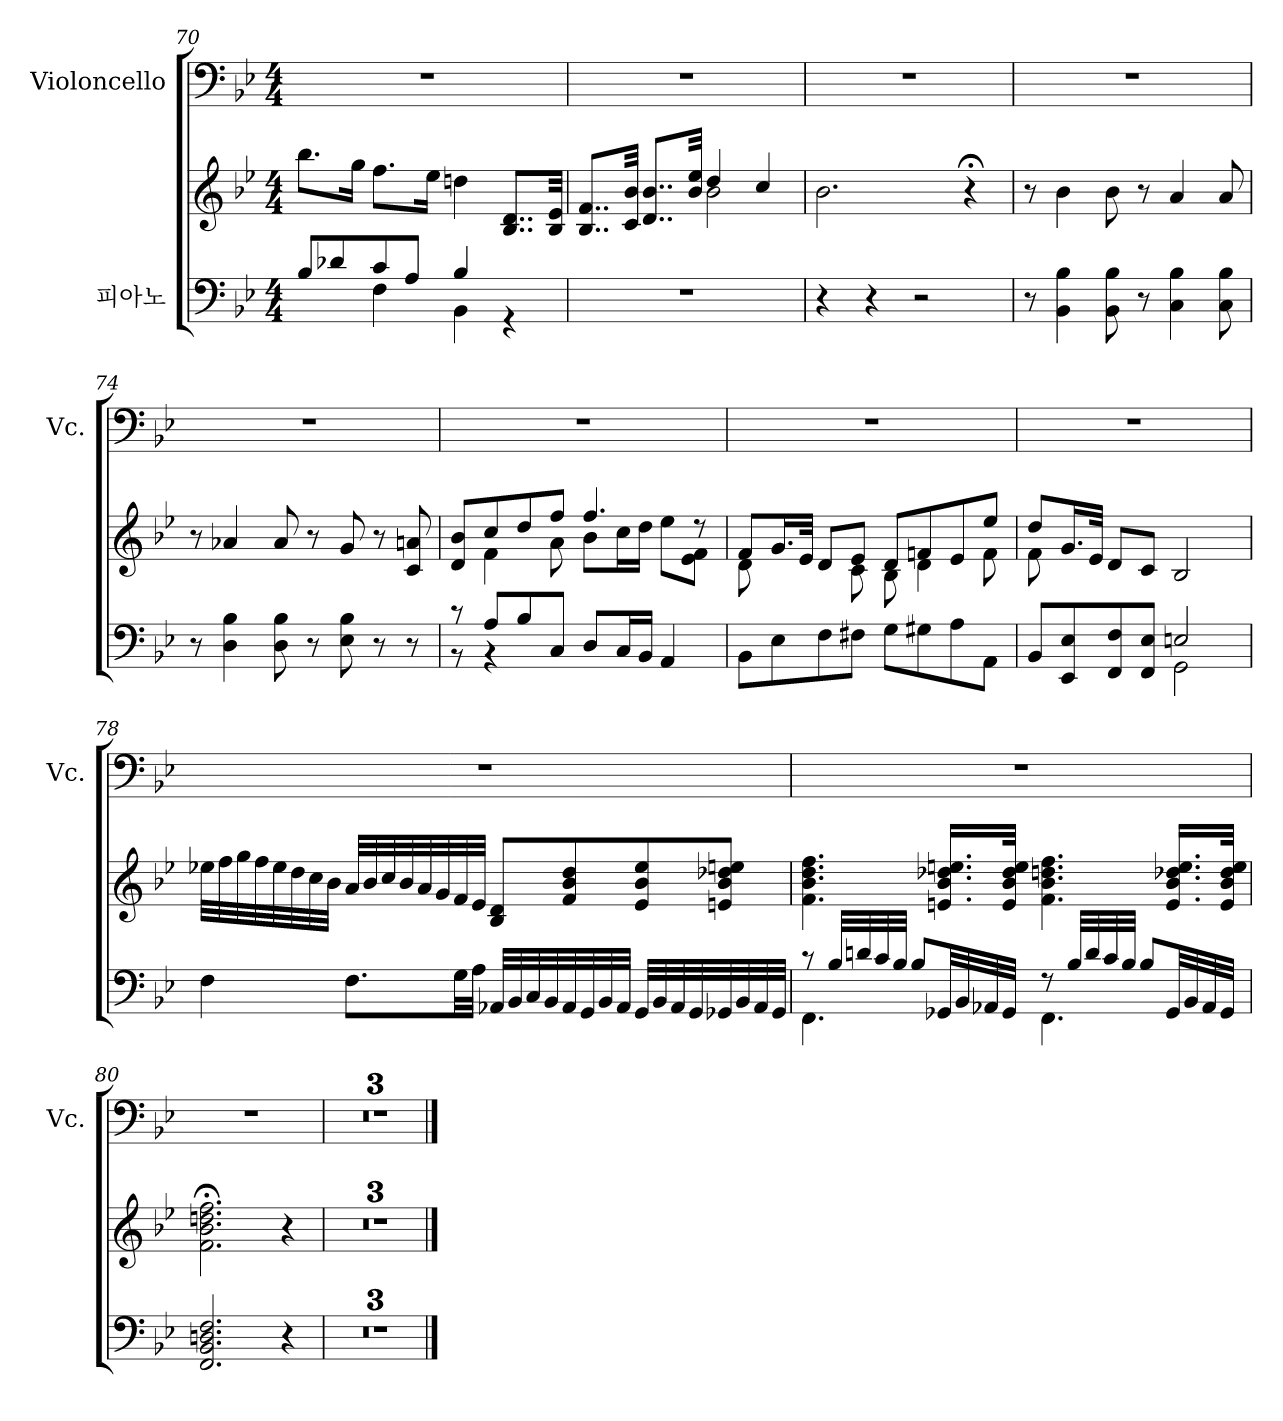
**kern	**kern	**kern
*part2	*part2	*part1
*staff3	*staff2	*staff1
*I"피아노	*	*I"Violoncello
*	*	*I'Vc.
*clefF4	*clefG2	*clefF4
*k[b-e-]	*k[b-e-]	*k[b-e-]
*M4/4	*M4/4	*M4/4
=70	=70	=70
*^	*	*
8B-/L	4ryy	8.bb-\L	1r
8d-X/	.	.	.
.	.	16gg\Jk	.
8c/	4F\	8.ff\L	.
8A/J	.	.	.
.	.	16ee-\Jk	.
4B-/	4BB-\	4ddn\	.
4rGG	4ryy	8..B-/ 8..d/L	.
.	.	32B-/ 32e-/Jkk	.
*v	*v	*	*
=71	=71	=71
*	*^	*
1r	8..B-/ 8..f/L	2ryy	1r
.	32c/ 32b-/Jkk	.	.
.	8..d/ 8..b-/L	.	.
.	32b-/ 32ee-/Jkk	.	.
.	4dd/	2b-\	.
.	4cc/	.	.
*	*v	*v	*
=72	=72	=72
4r	2.b-\	1r
4r	.	.
2r	.	.
.	4r;<	.
!!LO:LB:g=z
=73	=73	=73
8r	8r	1r
4BB-\ 4B-\	4b-\	.
8BB-\ 8B-\	8b-\	.
8r	8r	.
4C\ 4B-\	4a/	.
8C\ 8B-\	8a/	.
=74	=74	=74
8r	8r	1r
4D\ 4B-\	4a-X/	.
8D\ 8B-\	8a-/	.
8r	8r	.
8E-\ 8B-\	8g/	.
8r	8r	.
8r	8c/ 8an/	.
=75	=75	=75
*^	*^	*
8r	8r	8d/ 8b-/L	8ryy	1r
8A/L	4r	8cc/	4f\	.
8B-/	.	8dd/	.	.
8C/J	2ryy	8ff/J	8a\	.
8D/L	.	4.ff/	8b-\L	.
16C/L	.	.	16cc\L	.
16BB-/JJ	.	.	16dd\JJ	.
4AA/	.	.	8ee-\L	.
.	8ryy	8r	8e-\ 8f\J	.
*v	*v	*	*	*
=76	=76	=76	=76
8BB-\L	8f/L	8d\	1r
8E-\	16.g/L	4ryy	.
.	32e-/JJk	.	.
8F\	8d/L	.	.
8F#X\J	8e-/J	8c\	.
8G\L	8d/L	8B-\	.
8G#X\	8fn/	4d\	.
8A\	8e-/	.	.
8AA\J	8ee-/J	8f\	.
!!LO:LB:g=z
=77	=77	=77	=77
*^	*	*	*
8BB-/L	2ryy	8dd/L	8f\	1r
8EE-/ 8E-/	.	16.g/L	2..ryy	.
.	.	32e-/JJk	.	.
8FF/ 8F/	.	8d/L	.	.
8FF/ 8E-/J	.	8c/J	.	.
2En/	2GG\	2B-/	.	.
*v	*v	*	*	*
*	*v	*v	*
=78	=78	=78
4F\	32ee-X\LLL	1r
.	32ff\	.
.	32gg\	.
.	32ff\	.
.	32ee-\	.
.	32dd\	.
.	32cc\	.
.	32b-\JJJ	.
8.F\L	32a/LLL	.
.	32b-/	.
.	32cc/	.
.	32b-/	.
.	32a/	.
.	32g/	.
32G\LL	32f/	.
32A\JJJ	32e-/JJJ	.
32AA-X/LLL	8B-/ 8d/L	.
32BB-/	.	.
32C/	.	.
32BB-/	.	.
32AA-/	8f/ 8b-/ 8dd/	.
32GG/	.	.
32BB-/	.	.
32AA-/JJJ	.	.
32GG/LLL	8e-/ 8b-/ 8ee-/	.
32BB-/	.	.
32AA-/	.	.
32GG/	.	.
32GG-X/	8en/ 8b-/ 8dd-X/ 8een/J	.
32BB-/	.	.
32AA-/	.	.
32GG-/JJJ	.	.
!!LO:LB:g=z
=79	=79	=79
*^	*	*
8r	4.FF\	4.f\ 4.b-\ 4.dd\ 4.ff\	1r
32B-/LLL	.	.	.
32dn/	.	.	.
32c/	.	.	.
32B-/JJJ	.	.	.
8B-/L	.	.	.
32GG-X/LL	8ryy	16.en/ 16.b-/ 16.dd-X/ 16.een/LL	.
32BB-/	.	.	.
32AA-X/	.	.	.
32GG-/JJJ	.	32e/ 32b-/ 32dd-/ 32ee/JJk	.
8r	4.FF\	4.f\ 4.b-\ 4.ddn\ 4.ff\	.
32B-/LLL	.	.	.
32d/	.	.	.
32c/	.	.	.
32B-/JJJ	.	.	.
8B-/L	.	.	.
32GG-/LL	8ryy	16.e/ 16.b-/ 16.dd-X/ 16.ee/LL	.
32BB-/	.	.	.
32AA-/	.	.	.
32GG-/JJJ	.	32e/ 32b-/ 32dd-/ 32ee/JJk	.
*v	*v	*	*
=80	=80	=80
2.FF/ 2.BB-/ 2.Dn/ 2.F/	2.f\;< 2.b-\;< 2.ddn\;< 2.ff\;<	1r
4r	4r	.
=81	=81	=81
1r	1r	1r
=82	=82	=82
1r	1r	1r
=83	=83	=83
1r	1r	1r
==	==	==
*-	*-	*-
